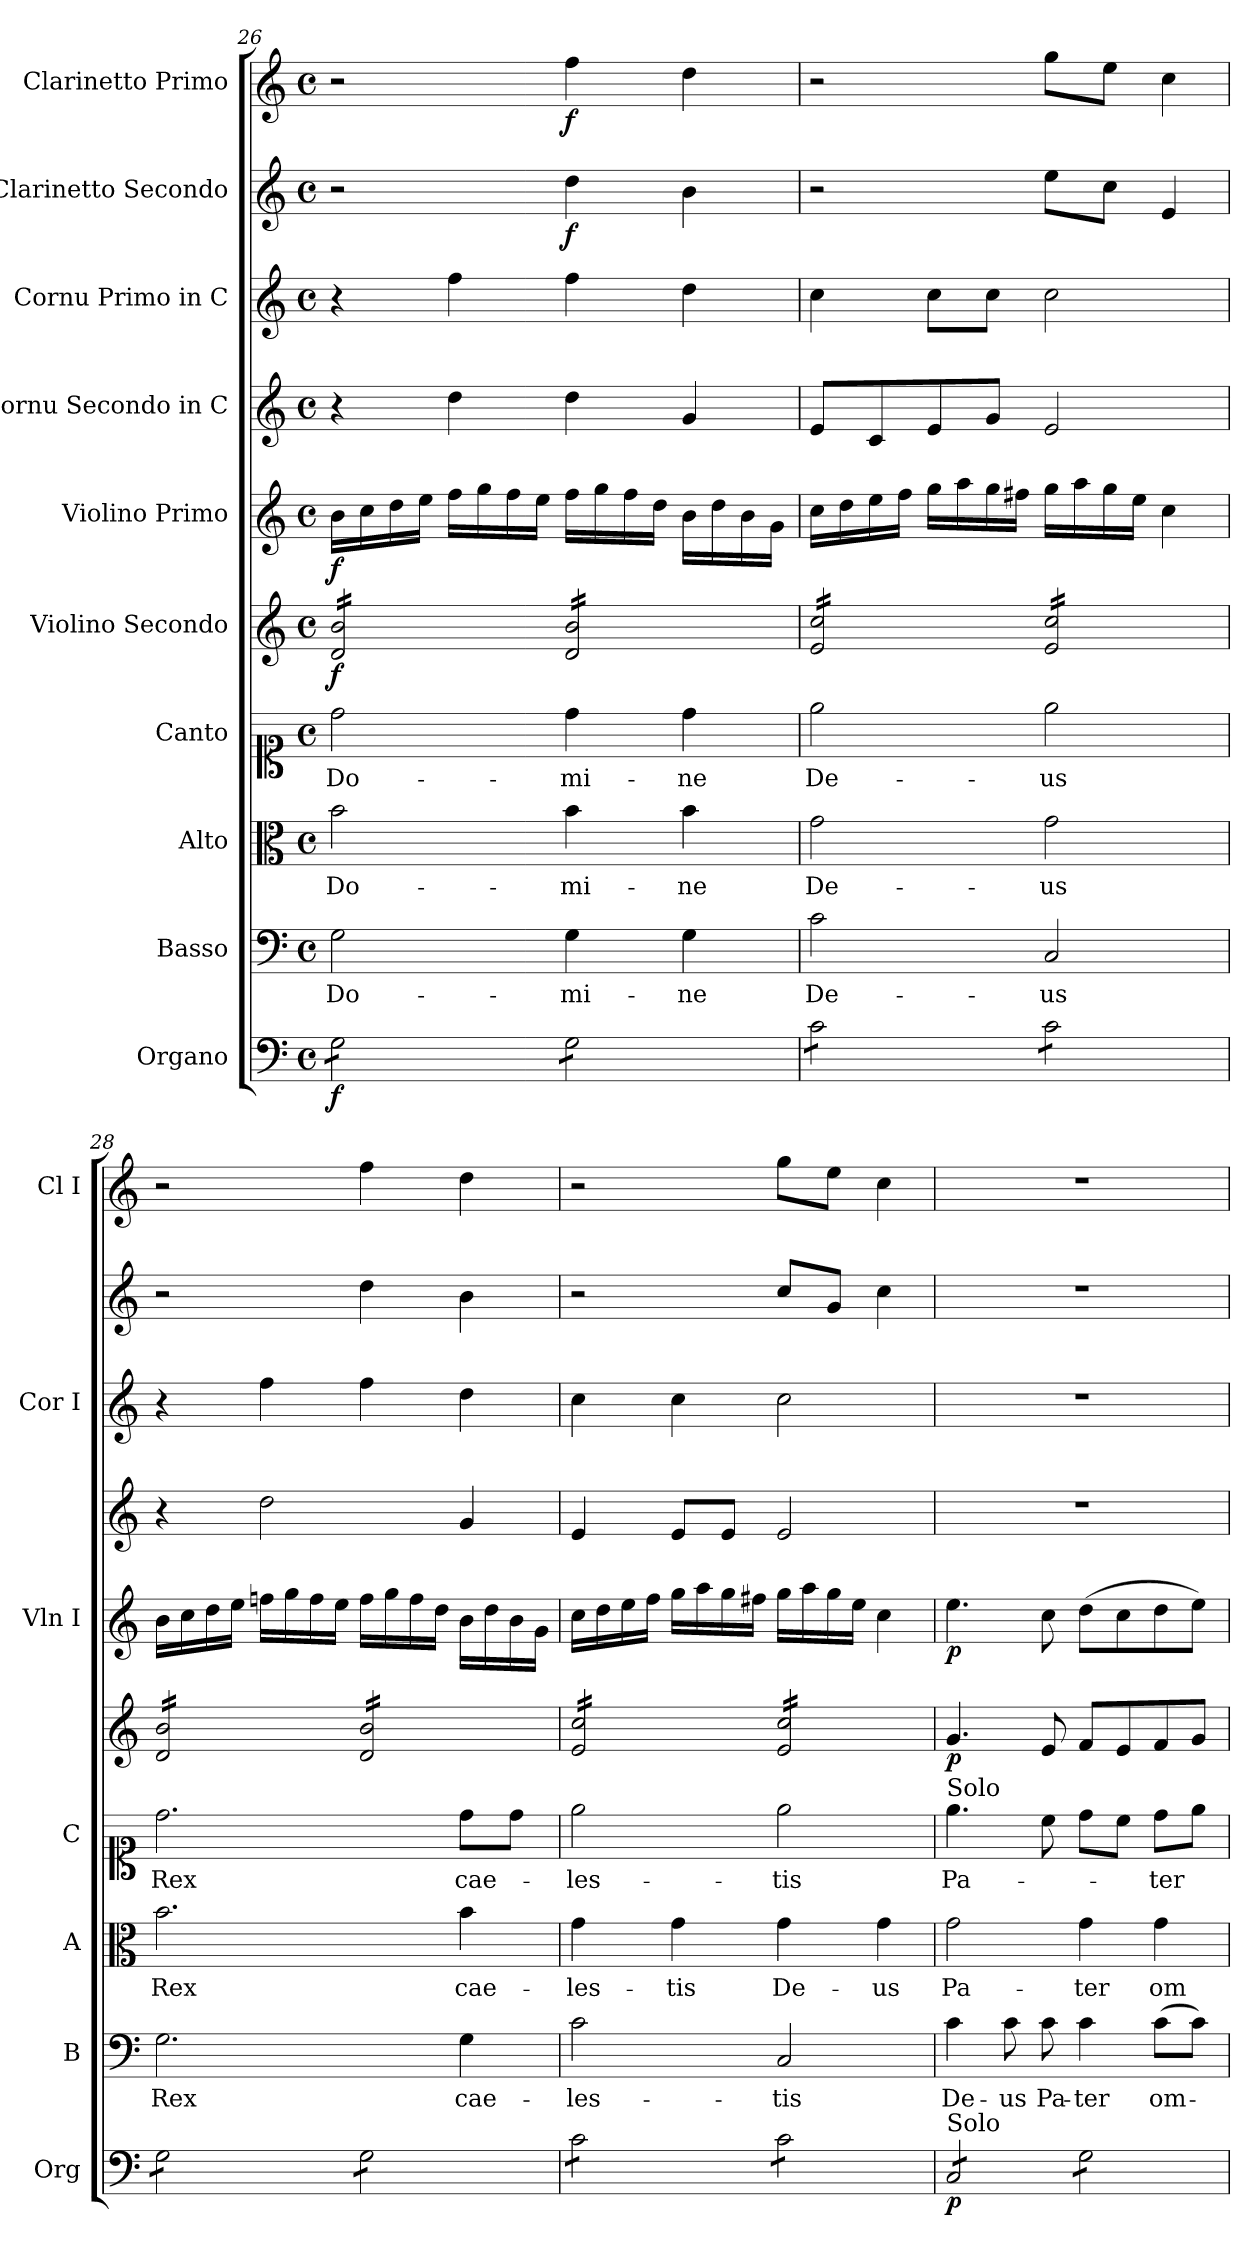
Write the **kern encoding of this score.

**kern	**dynam	**kern	**text	**kern	**text	**kern	**text	**kern	**dynam	**kern	**dynam	**kern	**kern	**kern	**dynam	**kern	**dynam
*part10	*part10	*part9	*part9	*part8	*part8	*part7	*part7	*part6	*part6	*part5	*part5	*part4	*part3	*part2	*part2	*part1	*part1
*staff10	*staff10	*staff9	*staff9	*staff8	*staff8	*staff7	*staff7	*staff6	*staff6	*staff5	*staff5	*staff4	*staff3	*staff2	*staff2	*staff1	*staff1
*I"Organo	*	*I"Basso	*	*I"Alto	*	*I"Canto	*	*I"Violino Secondo	*	*I"Violino Primo	*	*I"Cornu Secondo in C	*I"Cornu Primo in C	*I"Clarinetto Secondo	*	*I"Clarinetto Primo	*
*I'Org	*	*I'B	*	*I'A	*	*I'C	*	*	*	*I'Vln I	*	*	*I'Cor I	*	*	*I'Cl I	*
*clefF4	*	*clefF4	*	*clefC3	*	*clefC1	*	*clefG2	*	*clefG2	*	*clefG2	*clefG2	*clefG2	*	*clefG2	*
*k[]	*	*k[]	*	*k[]	*	*k[]	*	*k[]	*	*k[]	*	*k[]	*k[]	*k[]	*	*k[]	*
*M4/4	*	*M4/4	*	*M4/4	*	*M4/4	*	*M4/4	*	*M4/4	*	*M4/4	*M4/4	*M4/4	*	*M4/4	*
*met(c)	*	*met(c)	*	*met(c)	*	*met(c)	*	*met(c)	*	*met(c)	*	*met(c)	*met(c)	*met(c)	*	*met(c)	*
=26	=26	=26	=26	=26	=26	=26	=26	=26	=26	=26	=26	=26	=26	=26	=26	=26	=26
!LO:TX:a:t=Tutti	!	!	!	!	!	!	!	!	!	!	!	!	!	!	!	!	!
*tremolo	*	*	*	*	*	*	*	*	*	*	*	*	*	*	*	*	*
*	*	*	*	*	*	*	*	*tremolo	*	*	*	*	*	*	*	*	*
8GL	f	2G	Do-	2b	Do-	2dd	Do-	16d 16bLL	f	16bLL	f	4r	4r	2r	.	2r	.
.	.	.	.	.	.	.	.	16d 16b	.	16cc	.	.	.	.	.	.	.
8G	.	.	.	.	.	.	.	16d 16b	.	16dd	.	.	.	.	.	.	.
.	.	.	.	.	.	.	.	16d 16b	.	16eeJJ	.	.	.	.	.	.	.
8G	.	.	.	.	.	.	.	16d 16b	.	16ffLL	.	4dd	4ff	.	.	.	.
.	.	.	.	.	.	.	.	16d 16b	.	16gg	.	.	.	.	.	.	.
8GJ	.	.	.	.	.	.	.	16d 16b	.	16ff	.	.	.	.	.	.	.
.	.	.	.	.	.	.	.	16d 16bJJ	.	16eeJJ	.	.	.	.	.	.	.
8GL	.	4G	-mi-	4b	-mi-	4dd	-mi-	16d 16bLL	.	16ffLL	.	4dd	4ff	4dd	f	4ff	f
.	.	.	.	.	.	.	.	16d 16b	.	16gg	.	.	.	.	.	.	.
8G	.	.	.	.	.	.	.	16d 16b	.	16ff	.	.	.	.	.	.	.
.	.	.	.	.	.	.	.	16d 16b	.	16ddJJ	.	.	.	.	.	.	.
8G	.	4G	-ne	4b	-ne	4dd	-ne	16d 16b	.	16bLL	.	4g	4dd	4b	.	4dd	.
.	.	.	.	.	.	.	.	16d 16b	.	16dd	.	.	.	.	.	.	.
8GJ	.	.	.	.	.	.	.	16d 16b	.	16b	.	.	.	.	.	.	.
.	.	.	.	.	.	.	.	16d 16bJJ	.	16gJJ	.	.	.	.	.	.	.
=27	=27	=27	=27	=27	=27	=27	=27	=27	=27	=27	=27	=27	=27	=27	=27	=27	=27
8cL	.	2c	De-	2g	De-	2ee	De-	16e 16ccLL	.	16ccLL	.	8eL	4cc	2r	.	2r	.
.	.	.	.	.	.	.	.	16e 16cc	.	16dd	.	.	.	.	.	.	.
8c	.	.	.	.	.	.	.	16e 16cc	.	16ee	.	8c	.	.	.	.	.
.	.	.	.	.	.	.	.	16e 16cc	.	16ffJJ	.	.	.	.	.	.	.
8c	.	.	.	.	.	.	.	16e 16cc	.	16ggLL	.	8e	8ccL	.	.	.	.
.	.	.	.	.	.	.	.	16e 16cc	.	16aa	.	.	.	.	.	.	.
8cJ	.	.	.	.	.	.	.	16e 16cc	.	16gg	.	8gJ	8ccJ	.	.	.	.
.	.	.	.	.	.	.	.	16e 16ccJJ	.	16ff#XJJ	.	.	.	.	.	.	.
8cL	.	2C	-us	2g	-us	2ee	-us	16e 16ccLL	.	16ggLL	.	2e	2cc	8eeL	.	8ggL	.
.	.	.	.	.	.	.	.	16e 16cc	.	16aa	.	.	.	.	.	.	.
8c	.	.	.	.	.	.	.	16e 16cc	.	16gg	.	.	.	8ccJ	.	8eeJ	.
.	.	.	.	.	.	.	.	16e 16cc	.	16eeJJ	.	.	.	.	.	.	.
8c	.	.	.	.	.	.	.	16e 16cc	.	4cc	.	.	.	4e	.	4cc	.
.	.	.	.	.	.	.	.	16e 16cc	.	.	.	.	.	.	.	.	.
8cJ	.	.	.	.	.	.	.	16e 16cc	.	.	.	.	.	.	.	.	.
.	.	.	.	.	.	.	.	16e 16ccJJ	.	.	.	.	.	.	.	.	.
=28	=28	=28	=28	=28	=28	=28	=28	=28	=28	=28	=28	=28	=28	=28	=28	=28	=28
8GL	.	2.G	Rex	2.b	Rex	2.dd	Rex	16d 16bLL	.	16bLL	.	4r	4r	2r	.	2r	.
.	.	.	.	.	.	.	.	16d 16b	.	16cc	.	.	.	.	.	.	.
8G	.	.	.	.	.	.	.	16d 16b	.	16dd	.	.	.	.	.	.	.
.	.	.	.	.	.	.	.	16d 16b	.	16eeJJ	.	.	.	.	.	.	.
8G	.	.	.	.	.	.	.	16d 16b	.	16ffnLL	.	2dd	4ff	.	.	.	.
.	.	.	.	.	.	.	.	16d 16b	.	16gg	.	.	.	.	.	.	.
8GJ	.	.	.	.	.	.	.	16d 16b	.	16ff	.	.	.	.	.	.	.
.	.	.	.	.	.	.	.	16d 16bJJ	.	16eeJJ	.	.	.	.	.	.	.
8GL	.	.	.	.	.	.	.	16d 16bLL	.	16ffLL	.	.	4ff	4dd	.	4ff	.
.	.	.	.	.	.	.	.	16d 16b	.	16gg	.	.	.	.	.	.	.
8G	.	.	.	.	.	.	.	16d 16b	.	16ff	.	.	.	.	.	.	.
.	.	.	.	.	.	.	.	16d 16b	.	16ddJJ	.	.	.	.	.	.	.
8G	.	4G	cae-	4b	cae-	8ddL	cae-	16d 16b	.	16bLL	.	4g	4dd	4b	.	4dd	.
.	.	.	.	.	.	.	.	16d 16b	.	16dd	.	.	.	.	.	.	.
8GJ	.	.	.	.	.	8ddJ	.	16d 16b	.	16b	.	.	.	.	.	.	.
.	.	.	.	.	.	.	.	16d 16bJJ	.	16gJJ	.	.	.	.	.	.	.
=29	=29	=29	=29	=29	=29	=29	=29	=29	=29	=29	=29	=29	=29	=29	=29	=29	=29
8cL	.	2c	-les-	4g	-les-	2ee	-les-	16e 16ccLL	.	16ccLL	.	4e	4cc	2r	.	2r	.
.	.	.	.	.	.	.	.	16e 16cc	.	16dd	.	.	.	.	.	.	.
8c	.	.	.	.	.	.	.	16e 16cc	.	16ee	.	.	.	.	.	.	.
.	.	.	.	.	.	.	.	16e 16cc	.	16ffJJ	.	.	.	.	.	.	.
8c	.	.	.	4g	-tis	.	.	16e 16cc	.	16ggLL	.	8eL	4cc	.	.	.	.
.	.	.	.	.	.	.	.	16e 16cc	.	16aa	.	.	.	.	.	.	.
8cJ	.	.	.	.	.	.	.	16e 16cc	.	16gg	.	8eJ	.	.	.	.	.
.	.	.	.	.	.	.	.	16e 16ccJJ	.	16ff#XJJ	.	.	.	.	.	.	.
8cL	.	2C	-tis	4g	De-	2ee	-tis	16e 16ccLL	.	16ggLL	.	2e	2cc	8cc\L	.	8ggL	.
.	.	.	.	.	.	.	.	16e 16cc	.	16aa	.	.	.	.	.	.	.
8c	.	.	.	.	.	.	.	16e 16cc	.	16gg	.	.	.	8g/J	.	8eeJ	.
.	.	.	.	.	.	.	.	16e 16cc	.	16eeJJ	.	.	.	.	.	.	.
8c	.	.	.	4g	-us	.	.	16e 16cc	.	4cc	.	.	.	4cc	.	4cc	.
.	.	.	.	.	.	.	.	16e 16cc	.	.	.	.	.	.	.	.	.
8cJ	.	.	.	.	.	.	.	16e 16cc	.	.	.	.	.	.	.	.	.
.	.	.	.	.	.	.	.	16e 16ccJJ	.	.	.	.	.	.	.	.	.
*	*	*	*	*	*	*	*	*Xtremolo	*	*	*	*	*	*	*	*	*
=30	=30	=30	=30	=30	=30	=30	=30	=30	=30	=30	=30	=30	=30	=30	=30	=30	=30
!	!	!	!	!	!	!LO:TX:a:t=Solo	!	!	!	!	!	!	!	!	!	!	!
!LO:TX:a:t=Solo	!	!	!	!	!	!	!	!	!	!	!	!	!	!	!	!	!
8CL	p	4c	De-	2g	Pa-	4.ee	Pa-	4.g	p	4.ee	p	1r	1r	1r	.	1r	.
8C	.	.	.	.	.	.	.	.	.	.	.	.	.	.	.	.	.
8C	.	8c	-us	.	.	.	.	.	.	.	.	.	.	.	.	.	.
8CJ	.	8c	Pa-	.	.	8cc	.	8e	.	8cc	.	.	.	.	.	.	.
8GL	.	4c	-ter	4g	-ter	8ddL	.	8fL	.	(>8ddL	.	.	.	.	.	.	.
8G	.	.	.	.	.	8ccJ	.	8e	.	8cc	.	.	.	.	.	.	.
8G	.	(>8cL	om-	4g	om-	8ddL	-ter	8f	.	8dd	.	.	.	.	.	.	.
8GJ	.	8cJ)	.	.	.	8eeJ	.	8gJ	.	8eeJ)	.	.	.	.	.	.	.
*Xtremolo	*	*	*	*	*	*	*	*	*	*	*	*	*	*	*	*	*
=	=	=	=	=	=	=	=	=	=	=	=	=	=	=	=	=	=
*-	*-	*-	*-	*-	*-	*-	*-	*-	*-	*-	*-	*-	*-	*-	*-	*-	*-
